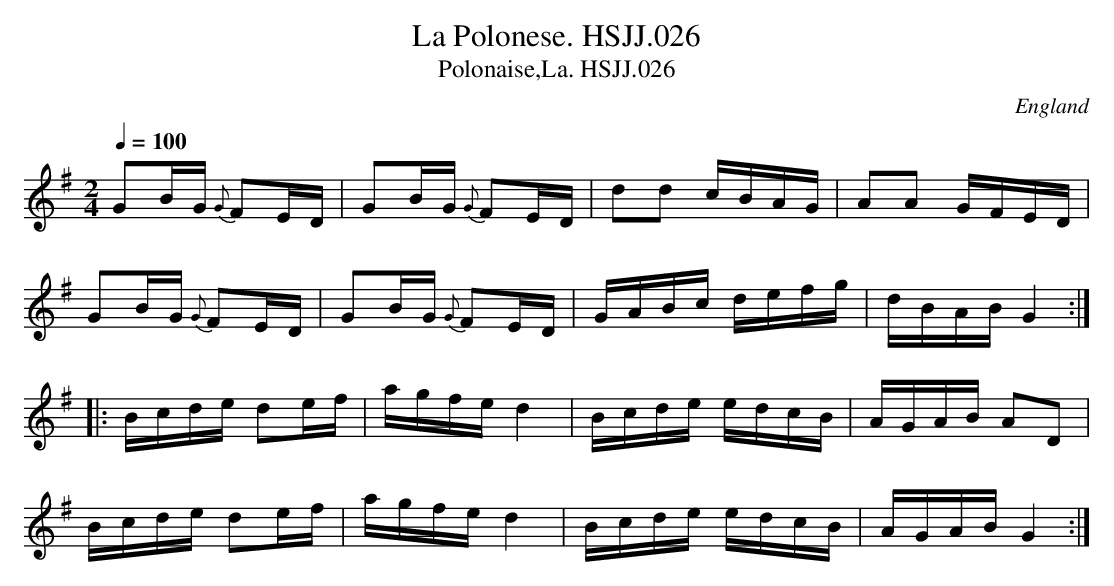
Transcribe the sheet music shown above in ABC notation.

X:1
T:La Polonese. HSJJ.026
T:Polonaise,La. HSJJ.026
M:2/4
L:1/16
Q:1/4=100
O:England
K:G
G2BG {G}F2ED|G2BG {G}F2ED|d2d2 cBAG|A2A2 GFED|
G2BG {G}F2ED|G2BG {G}F2ED|GABc defg|dBABG4:|
|:Bcde d2ef|agfed4|Bcde edcB|AGAB A2D2|
Bcde d2ef|agfed4|Bcde edcB|AGABG4:|
